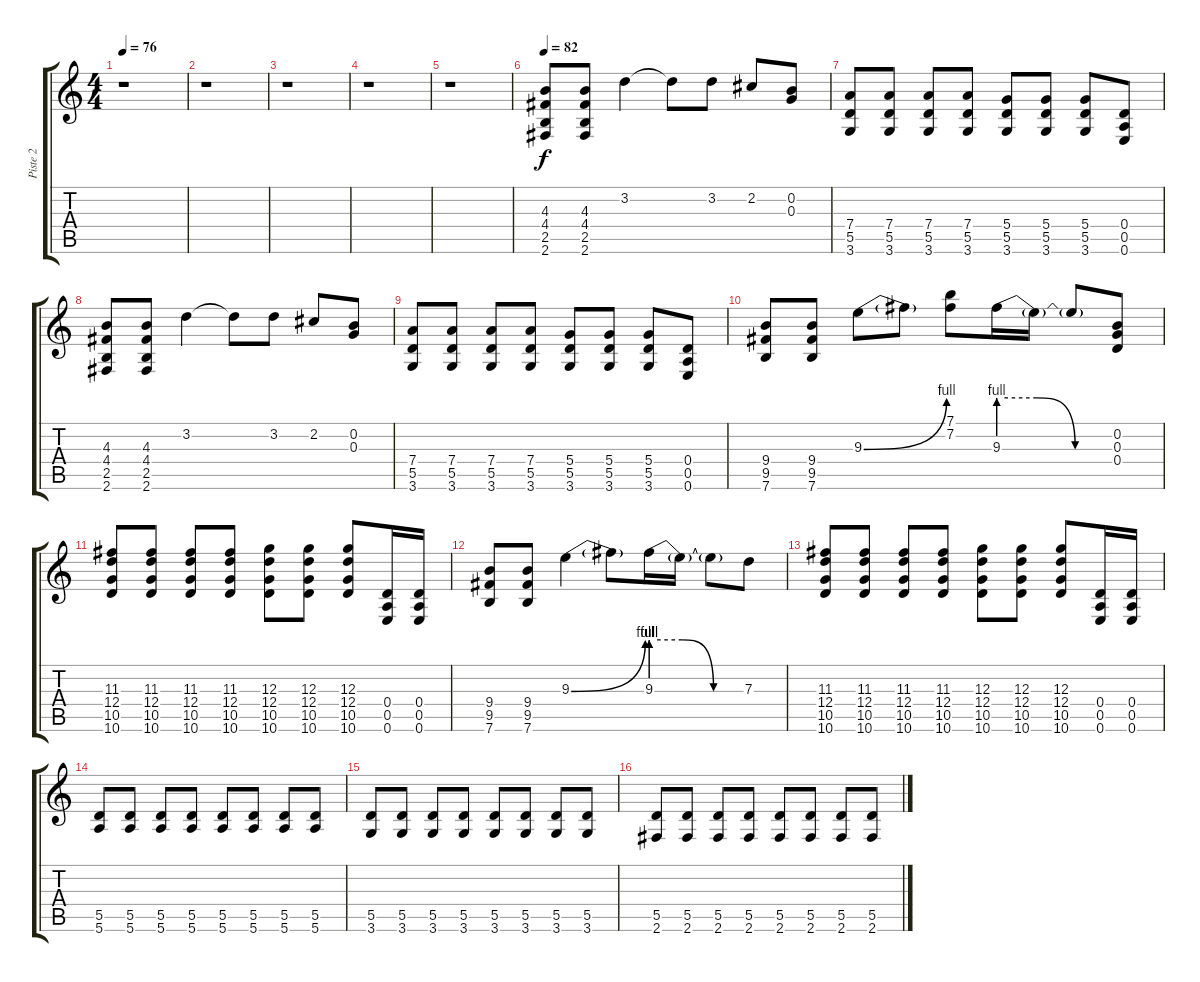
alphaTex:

\track ("Piste 2" "Piste 2") {instrument overdrivenguitar}
\staff {score tabs}
\tuning (E4 B3 G3 D3 A2 E2) {hide}
\ts (4 4)
\tempo 76
\clef g2
\ks c
r.1{dy f} |
r.1 |
r.1 |
r.1 |
r.1 |
\tempo 82
(4.3 4.4 2.5 2.6).8 (4.3 4.4 2.5 2.6).8 3.2.4 3.2{t}.8 3.2.8 2.2.8 (0.2 0.3).8 |
(7.4 5.5 3.6).8 (7.4 5.5 3.6).8 (7.4 5.5 3.6).8 (7.4 5.5 3.6).8 (5.4 5.5 3.6).8 (5.4 5.5 3.6).8 (5.4 5.5 3.6).8 (0.4 0.5 0.6).8 |
(4.3 4.4 2.5 2.6).8 (4.3 4.4 2.5 2.6).8 3.2.4{txt ""} 3.2{t}.8 3.2.8 2.2.8 (0.2 0.3).8 |
(7.4 5.5 3.6).8 (7.4 5.5 3.6).8 (7.4 5.5 3.6).8 (7.4 5.5 3.6).8 (5.4 5.5 3.6).8 (5.4 5.5 3.6).8 (5.4 5.5 3.6).8 (0.4 0.5 0.6).8 |
(9.4 9.5 7.6).8 (9.4 9.5 7.6).8 9.3{be (bend 0 0 60 4)}.8 9.3{t}.8 (7.1 7.2).8 9.3{be (custom 0 4 20 4 40 0 60 0)}.16 9.3{t}.16 9.3{t}.8 (0.2 0.3 0.4).8 |
(11.3 12.4 10.5 10.6).8 (11.3 12.4 10.5 10.6).8 (11.3 12.4 10.5 10.6).8 (11.3 12.4 10.5 10.6).8 (12.3 12.4 10.5 10.6).8 (12.3 12.4 10.5 10.6).8 (12.3 12.4 10.5 10.6).8 (0.4 0.5 0.6).16 (0.4 0.5 0.6).16 |
(9.4 9.5 7.6).8 (9.4 9.5 7.6).8 9.3{be (bend 0 0 60 4)}.4 9.3{t}.8 9.3{be (custom 0 4 20 4 40 0 60 0)}.16 9.3{t}.16 9.3{t}.8 7.3.8 |
(11.3 12.4 10.5 10.6).8 (11.3 12.4 10.5 10.6).8 (11.3 12.4 10.5 10.6).8 (11.3 12.4 10.5 10.6).8 (12.3 12.4 10.5 10.6).8 (12.3 12.4 10.5 10.6).8 (12.3 12.4 10.5 10.6).8 (0.4 0.5 0.6).16 (0.4 0.5 0.6).16 |
(5.5 5.6).8 (5.5 5.6).8 (5.5 5.6).8 (5.5 5.6).8 (5.5 5.6).8 (5.5 5.6).8 (5.5 5.6).8 (5.5 5.6).8 |
(5.5 3.6).8 (5.5 3.6).8 (5.5 3.6).8 (5.5 3.6).8 (5.5 3.6).8 (5.5 3.6).8 (5.5 3.6).8 (5.5 3.6).8 |
(5.5 2.6).8 (5.5 2.6).8 (5.5 2.6).8 (5.5 2.6).8 (5.5 2.6).8 (5.5 2.6).8 (5.5 2.6).8 (5.5 2.6).8
